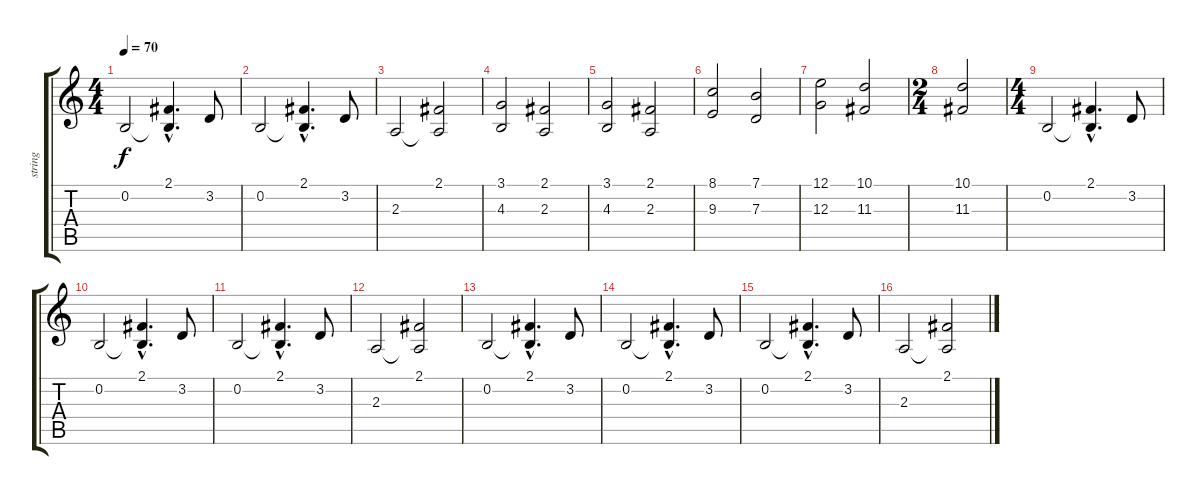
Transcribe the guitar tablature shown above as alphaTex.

\track ("string" "string") {instrument stringensemble2}
\staff {score tabs}
\tuning (E4 B3 G3 D3 A2 E2) {hide}
\ts (4 4)
\tempo 70
\clef g2
\ks c
0.2.2{dy f} (2.1{hac} 0.2{hac t}).4{d} 3.2.8 |
0.2.2 (2.1{hac} 0.2{hac t}).4{d} 3.2.8 |
2.3.2 (2.1 2.3{t}).2 |
(3.1 4.3).2 (2.1 2.3).2 |
(3.1 4.3).2 (2.1 2.3).2 |
(8.1 9.3).2 (7.1 7.3).2 |
(12.1 12.3).2 (10.1 11.3).2 |
\ts (2 4)
(10.1 11.3).2 |
\ts (4 4)
0.2.2 (2.1{hac} 0.2{hac t}).4{d} 3.2.8 |
0.2.2 (2.1{hac} 0.2{hac t}).4{d} 3.2.8 |
0.2.2 (2.1{hac} 0.2{hac t}).4{d} 3.2.8 |
2.3.2 (2.1 2.3{t}).2 |
0.2.2 (2.1{hac} 0.2{hac t}).4{d} 3.2.8 |
0.2.2 (2.1{hac} 0.2{hac t}).4{d} 3.2.8 |
0.2.2 (2.1{hac} 0.2{hac t}).4{d} 3.2.8 |
2.3.2 (2.1 2.3{t}).2
